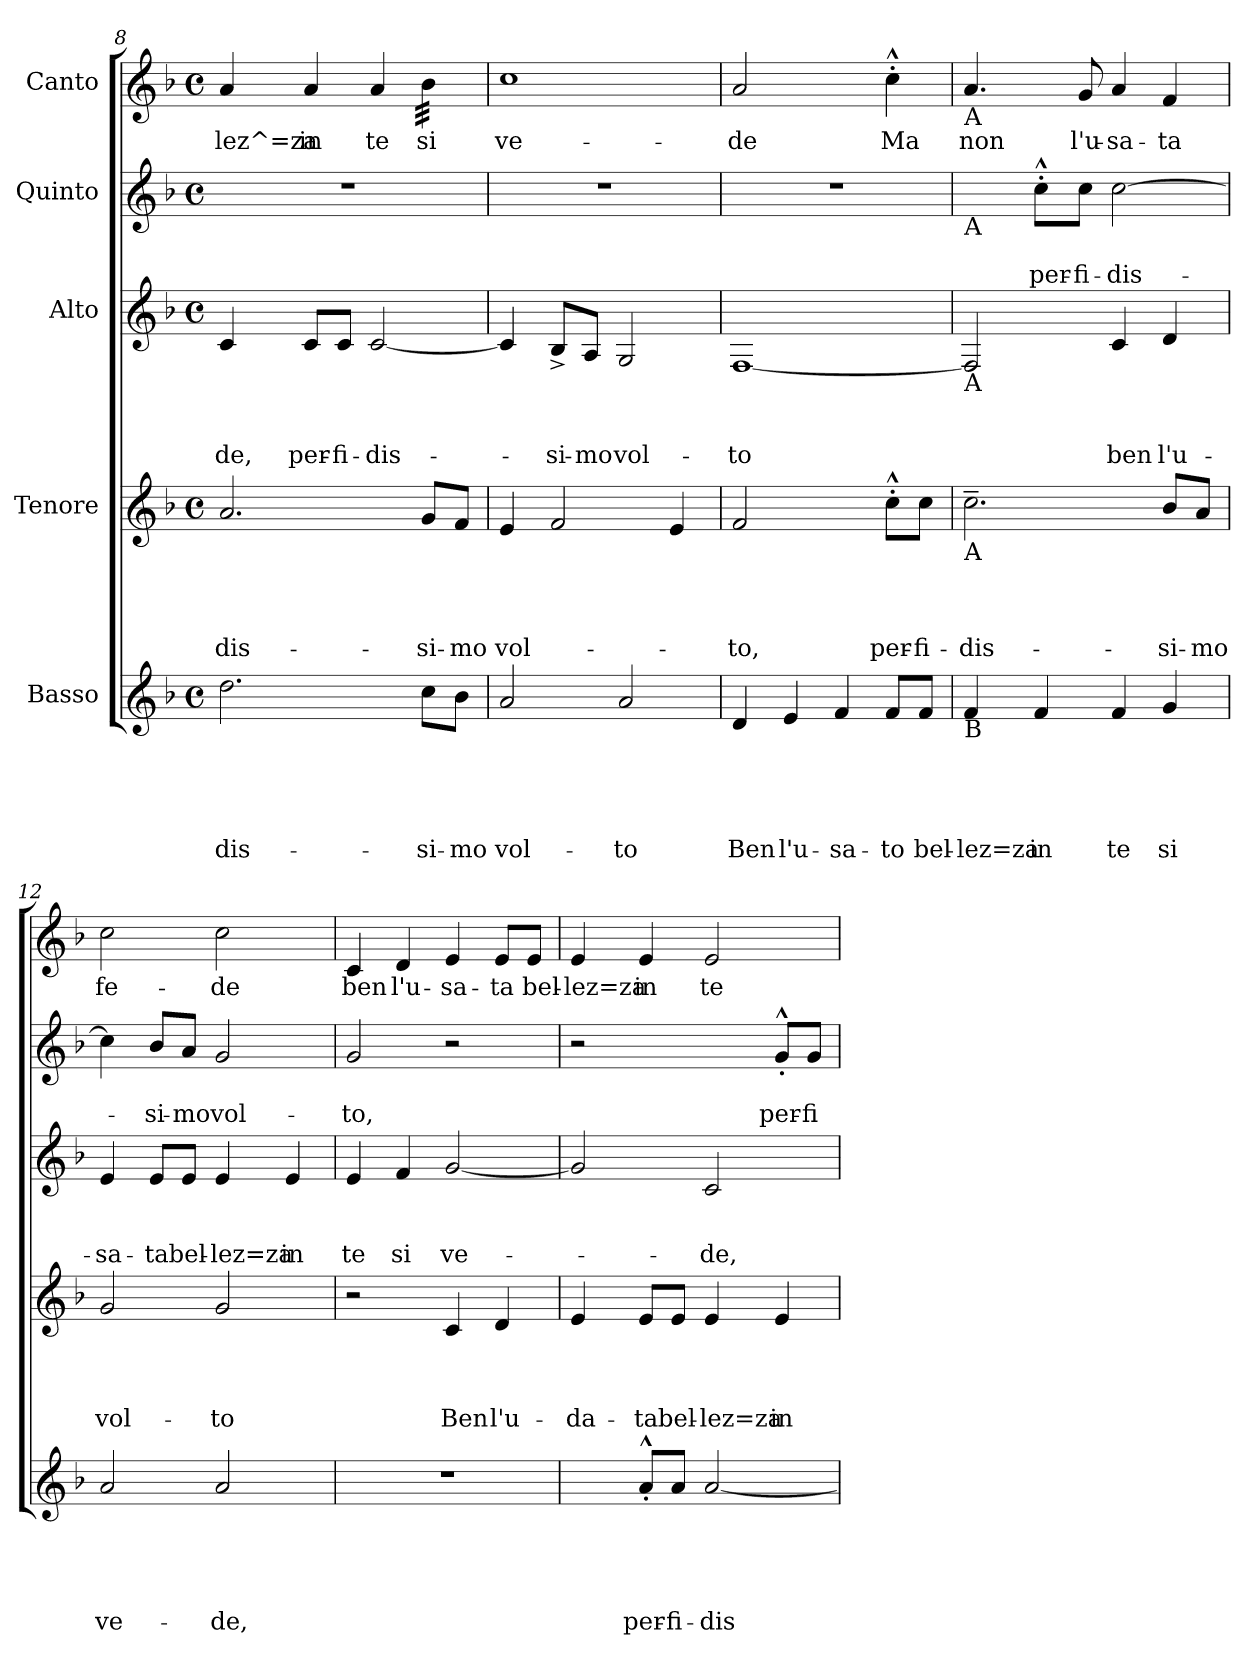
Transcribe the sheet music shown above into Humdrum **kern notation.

**kern	**text	**text	**text	**text	**text	**kern	**text	**text	**text	**text	**kern	**text	**text	**text	**kern	**text	**text	**kern	**text
*part5	*part5	*part5	*part5	*part5	*part5	*part4	*part4	*part4	*part4	*part4	*part3	*part3	*part3	*part3	*part2	*part2	*part2	*part1	*part1
*staff5	*staff5	*staff5	*staff5	*staff5	*staff5	*staff4	*staff4	*staff4	*staff4	*staff4	*staff3	*staff3	*staff3	*staff3	*staff2	*staff2	*staff2	*staff1	*staff1
*I"Basso	*	*	*	*	*	*I"Tenore	*	*	*	*	*I"Alto	*	*	*	*I"Quinto	*	*	*I"Canto	*
*clefG2	*	*	*	*	*	*clefG2	*	*	*	*	*clefG2	*	*	*	*clefG2	*	*	*clefG2	*
*k[b-]	*	*	*	*	*	*k[b-]	*	*	*	*	*k[b-]	*	*	*	*k[b-]	*	*	*k[b-]	*
*F:	*	*	*	*	*	*F:	*	*	*	*	*F:	*	*	*	*F:	*	*	*F:	*
*M4/4	*	*	*	*	*	*M4/4	*	*	*	*	*M4/4	*	*	*	*M4/4	*	*	*M4/4	*
*met(c)	*	*	*	*	*	*met(c)	*	*	*	*	*met(c)	*	*	*	*met(c)	*	*	*met(c)	*
=8	=8	=8	=8	=8	=8	=8	=8	=8	=8	=8	=8	=8	=8	=8	=8	=8	=8	=8	=8
!	!	!	!	!	!LO:LY:b	!	!	!	!	!LO:LY:b	!	!	!	!LO:LY:b	!	!	!	!	!LO:LY:b
2.dd\	.	.	.	.	-dis-	2.a/	.	.	.	-dis-	4c/	.	.	-de,	1r	.	.	4a/	-lez^=za
!	!	!	!	!	!	!	!	!	!	!	!	!	!	!LO:LY:b	!	!	!	!	!LO:LY:b
.	.	.	.	.	.	.	.	.	.	.	8c/L	.	.	per-	.	.	.	4a/	in
!	!	!	!	!	!	!	!	!	!	!	!	!	!	!LO:LY:b	!	!	!	!	!
.	.	.	.	.	.	.	.	.	.	.	8c/J	.	.	-fi-	.	.	.	.	.
!	!	!	!	!	!	!	!	!	!	!	!	!	!	!LO:LY:b	!	!	!	!	!LO:LY:b
.	.	.	.	.	.	.	.	.	.	.	[<2c/	.	.	-dis-	.	.	.	4a/	te
!	!	!	!	!	!LO:LY:b	!	!	!	!	!LO:LY:b	!	!	!	!	!	!	!	!	!LO:LY:b
*	*	*	*	*	*	*	*	*	*	*	*	*	*	*	*	*	*	*tremolo	*
8cc\L	.	.	.	.	-si-	8g/L	.	.	.	-si-	.	.	.	.	.	.	.	32b-\LLL	si
.	.	.	.	.	.	.	.	.	.	.	.	.	.	.	.	.	.	32b-\	.
.	.	.	.	.	.	.	.	.	.	.	.	.	.	.	.	.	.	32b-\	.
.	.	.	.	.	.	.	.	.	.	.	.	.	.	.	.	.	.	32b-\	.
!	!	!	!	!	!LO:LY:b	!	!	!	!	!LO:LY:b	!	!	!	!	!	!	!	!	!
8b-\J	.	.	.	.	-mo	8f/J	.	.	.	-mo	.	.	.	.	.	.	.	32b-\	.
.	.	.	.	.	.	.	.	.	.	.	.	.	.	.	.	.	.	32b-\	.
.	.	.	.	.	.	.	.	.	.	.	.	.	.	.	.	.	.	32b-\	.
.	.	.	.	.	.	.	.	.	.	.	.	.	.	.	.	.	.	32b-\JJJ	.
*	*	*	*	*	*	*	*	*	*	*	*	*	*	*	*	*	*	*Xtremolo	*
=9	=9	=9	=9	=9	=9	=9	=9	=9	=9	=9	=9	=9	=9	=9	=9	=9	=9	=9	=9
!	!	!	!	!	!LO:LY:b	!	!	!	!	!LO:LY:b	!	!	!	!	!	!	!	!	!LO:LY:b
2a/	.	.	.	.	vol-	4e/	.	.	.	vol-	4c/]	.	.	.	1r	.	.	1cc	ve-
!	!	!	!	!	!	!	!	!	!	!	!	!	!	!LO:LY:b	!	!	!	!	!
.	.	.	.	.	.	2f/	.	.	.	.	8B-^</L	.	.	-si-	.	.	.	.	.
!	!	!	!	!	!	!	!	!	!	!	!	!	!	!LO:LY:b	!	!	!	!	!
.	.	.	.	.	.	.	.	.	.	.	8A/J	.	.	-mo	.	.	.	.	.
!	!	!	!	!	!LO:LY:b	!	!	!	!	!	!	!	!	!LO:LY:b	!	!	!	!	!
2a/	.	.	.	.	-to	.	.	.	.	.	2G/	.	.	vol-	.	.	.	.	.
.	.	.	.	.	.	4e/	.	.	.	.	.	.	.	.	.	.	.	.	.
=10	=10	=10	=10	=10	=10	=10	=10	=10	=10	=10	=10	=10	=10	=10	=10	=10	=10	=10	=10
!	!	!	!	!	!LO:LY:b	!	!	!	!	!LO:LY:b	!	!	!	!LO:LY:b	!	!	!	!	!LO:LY:b
4d/	.	.	.	.	Ben	2f/	.	.	.	-to,	[<1F	.	.	-to	1r	.	.	2a/	-de
!	!	!	!	!	!LO:LY:b	!	!	!	!	!	!	!	!	!	!	!	!	!	!
4e/	.	.	.	.	l'u-	.	.	.	.	.	.	.	.	.	.	.	.	.	.
!	!	!	!	!	!LO:LY:b	!	!	!	!	!	!	!	!	!	!	!	!	!	!
4f/	.	.	.	.	-sa-	4ryy	.	.	.	.	.	.	.	.	.	.	.	4ryy	.
!	!	!	!	!	!LO:LY:b	!	!	!	!	!LO:LY:b	!	!	!	!	!	!	!	!	!LO:LY:b
8f/L	.	.	.	.	-to	8cc^^>'>\L	.	.	.	per-	.	.	.	.	.	.	.	4cc^^>'>\	Ma
!	!	!	!	!	!LO:LY:b	!	!	!	!	!LO:LY:b	!	!	!	!	!	!	!	!	!
8f/J	.	.	.	.	bel-	8cc\J	.	.	.	-fi-	.	.	.	.	.	.	.	.	.
!!LO:PB:g=z
=11	=11	=11	=11	=11	=11	=11	=11	=11	=11	=11	=11	=11	=11	=11	=11	=11	=11	=11	=11
!	!	!	!	!	!	!	!	!	!	!	!	!	!	!	!	!	!	!LO:TX:b:t=A	!
!	!	!	!	!	!	!	!	!	!	!	!	!	!	!	!LO:TX:b:t=A	!	!	!	!
!	!	!	!	!	!	!	!	!	!	!	!LO:TX:b:t=A	!	!	!	!	!	!	!	!
!	!	!	!	!	!	!LO:TX:b:t=A	!	!	!	!	!	!	!	!	!	!	!	!	!
!LO:TX:b:t=B	!	!	!	!	!	!	!	!	!	!	!	!	!	!	!	!	!	!	!
!	!	!	!	!	!LO:LY:b	!	!	!	!	!LO:LY:b	!	!	!	!	!	!	!	!	!LO:LY:b
4f/	.	.	.	.	-lez=za	2.cc~>\	.	.	.	-dis-	2F/]	.	.	.	4ryy	.	.	4.a/	non
!	!	!	!	!	!LO:LY:b	!	!	!	!	!	!	!	!	!	!	!	!LO:LY:b	!	!
4f/	.	.	.	.	in	.	.	.	.	.	.	.	.	.	8cc^^>'>\L	.	per-	.	.
!	!	!	!	!	!	!	!	!	!	!	!	!	!	!	!	!	!LO:LY:b	!	!LO:LY:b
.	.	.	.	.	.	.	.	.	.	.	.	.	.	.	8cc\J	.	-fi-	8g/	l'u-
!	!	!	!	!	!LO:LY:b	!	!	!	!	!	!	!	!	!LO:LY:b	!	!	!LO:LY:b	!	!LO:LY:b
4f/	.	.	.	.	te	.	.	.	.	.	4c/	.	.	ben	[>2cc\	.	-dis-	4a/	-sa-
!	!	!	!	!	!LO:LY:b	!	!	!	!	!LO:LY:b	!	!	!	!LO:LY:b	!	!	!	!	!LO:LY:b
4g/	.	.	.	.	si	8b-/L	.	.	.	-si-	4d/	.	.	l'u-	.	.	.	4f/	-ta
!	!	!	!	!	!	!	!	!	!	!LO:LY:b	!	!	!	!	!	!	!	!	!
.	.	.	.	.	.	8a/J	.	.	.	-mo	.	.	.	.	.	.	.	.	.
=12	=12	=12	=12	=12	=12	=12	=12	=12	=12	=12	=12	=12	=12	=12	=12	=12	=12	=12	=12
!	!	!	!	!	!LO:LY:b	!	!	!	!	!LO:LY:b	!	!	!	!LO:LY:b	!	!	!	!	!LO:LY:b
2a/	.	.	.	.	ve-	2g/	.	.	.	vol-	4e/	.	.	-sa-	4cc\]	.	.	2cc\	fe-
!	!	!	!	!	!	!	!	!	!	!	!	!	!	!LO:LY:b	!	!	!LO:LY:b	!	!
.	.	.	.	.	.	.	.	.	.	.	8e/L	.	.	-ta	8b-/L	.	-si-	.	.
!	!	!	!	!	!	!	!	!	!	!	!	!	!	!LO:LY:b	!	!	!LO:LY:b	!	!
.	.	.	.	.	.	.	.	.	.	.	8e/J	.	.	bel-	8a/J	.	-mo	.	.
!	!	!	!	!	!LO:LY:b	!	!	!	!	!LO:LY:b	!	!	!	!LO:LY:b	!	!	!LO:LY:b	!	!LO:LY:b
2a/	.	.	.	.	-de,	2g/	.	.	.	-to	4e/	.	.	-lez=za	2g/	.	vol-	2cc\	-de
!	!	!	!	!	!	!	!	!	!	!	!	!	!	!LO:LY:b	!	!	!	!	!
.	.	.	.	.	.	.	.	.	.	.	4e/	.	.	in	.	.	.	.	.
=13	=13	=13	=13	=13	=13	=13	=13	=13	=13	=13	=13	=13	=13	=13	=13	=13	=13	=13	=13
!	!	!	!	!	!	!	!	!	!	!	!	!	!	!LO:LY:b	!	!	!LO:LY:b	!	!LO:LY:b
1r	.	.	.	.	.	2r	.	.	.	.	4e/	.	.	te	2g/	.	-to,	4c/	ben
!	!	!	!	!	!	!	!	!	!	!	!	!	!	!LO:LY:b	!	!	!	!	!LO:LY:b
.	.	.	.	.	.	.	.	.	.	.	4f/	.	.	si	.	.	.	4d/	l'u-
!	!	!	!	!	!	!	!	!	!	!LO:LY:b	!	!	!	!LO:LY:b	!	!	!	!	!LO:LY:b
.	.	.	.	.	.	4c/	.	.	.	Ben	[<2g/	.	.	ve-	2r	.	.	4e/	-sa-
!	!	!	!	!	!	!	!	!	!	!LO:LY:b	!	!	!	!	!	!	!	!	!LO:LY:b
.	.	.	.	.	.	4d/	.	.	.	l'u-	.	.	.	.	.	.	.	8e/L	-ta
!	!	!	!	!	!	!	!	!	!	!	!	!	!	!	!	!	!	!	!LO:LY:b
.	.	.	.	.	.	.	.	.	.	.	.	.	.	.	.	.	.	8e/J	bel-
=14	=14	=14	=14	=14	=14	=14	=14	=14	=14	=14	=14	=14	=14	=14	=14	=14	=14	=14	=14
!	!	!	!	!	!	!	!	!	!	!LO:LY:b	!	!	!	!	!	!	!	!	!LO:LY:b
4ryy	.	.	.	.	.	4e/	.	.	.	-da-	2g/]	.	.	.	2r	.	.	4e/	-lez=za
!	!	!	!	!	!LO:LY:b	!	!	!	!	!LO:LY:b	!	!	!	!	!	!	!	!	!LO:LY:b
8a^^<'</L	.	.	.	.	per-	8e/L	.	.	.	-ta	.	.	.	.	.	.	.	4e/	in
!	!	!	!	!	!LO:LY:b	!	!	!	!	!LO:LY:b	!	!	!	!	!	!	!	!	!
8a/J	.	.	.	.	-fi-	8e/J	.	.	.	bel-	.	.	.	.	.	.	.	.	.
!	!	!	!	!	!LO:LY:b	!	!	!	!	!LO:LY:b	!	!	!	!LO:LY:b	!	!	!	!	!LO:LY:b
[<2a/	.	.	.	.	-dis-	4e/	.	.	.	-lez=za	2c/	.	.	-de,	4ryy	.	.	2e/	te
!	!	!	!	!	!	!	!	!	!	!LO:LY:b	!	!	!	!	!	!	!LO:LY:b	!	!
.	.	.	.	.	.	4e/	.	.	.	in	.	.	.	.	8g^^<'</L	.	per-	.	.
!	!	!	!	!	!	!	!	!	!	!	!	!	!	!	!	!	!LO:LY:b	!	!
.	.	.	.	.	.	.	.	.	.	.	.	.	.	.	8g/J	.	-fi-	.	.
=	=	=	=	=	=	=	=	=	=	=	=	=	=	=	=	=	=	=	=
*-	*-	*-	*-	*-	*-	*-	*-	*-	*-	*-	*-	*-	*-	*-	*-	*-	*-	*-	*-
